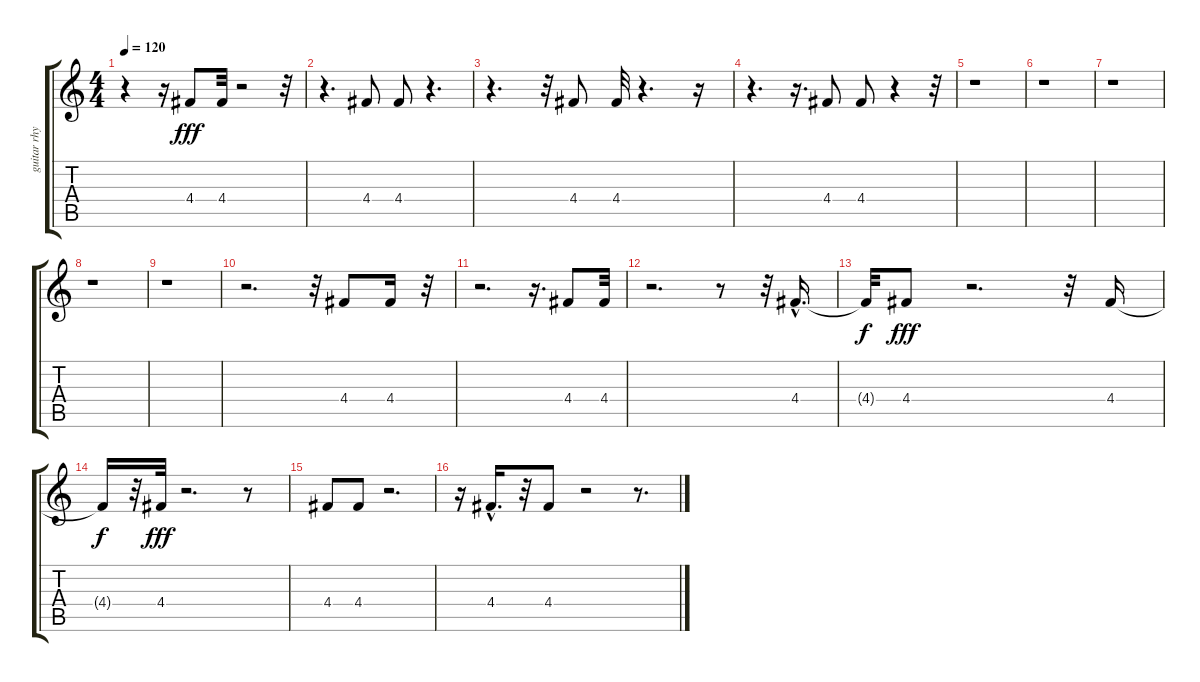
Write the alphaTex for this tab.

\track ("guitar rhytm" "guitar rhy") {instrument acousticguitarsteel}
\staff {score tabs}
\tuning (E4 B3 G3 D3 A2 E2) {hide}
\ts (4 4)
\tempo 120
\clef g2
\ks c
r.4{dy fff} r.16 4.4.8 4.4.32 r.2 r.32 |
r.4{d} 4.4.8 4.4.8 r.4{d} |
r.4{d} r.32 4.4.8 4.4.32 r.4{d} r.16 |
r.4{d} r.16{d} 4.4.8 4.4.8 r.4 r.32 |
r.1 |
r.1 |
r.1 |
r.1 |
r.1 |
r.2{d} r.32 4.4.8 4.4.16 r.32 |
r.2{d} r.16{d} 4.4.8 4.4.32 |
r.2{d} r.8 r.32 4.4{hac}.16{d} |
4.4{t}.32{dy f} 4.4.8{dy fff} r.2{d} r.32 4.4.16 |
4.4{t}.16{dy f} r.32 4.4.32{dy fff} r.2{d} r.8 |
4.4.8 4.4.8 r.2{d} |
r.16 4.4{hac}.16{d} r.32 4.4.8 r.2 r.8{d}
